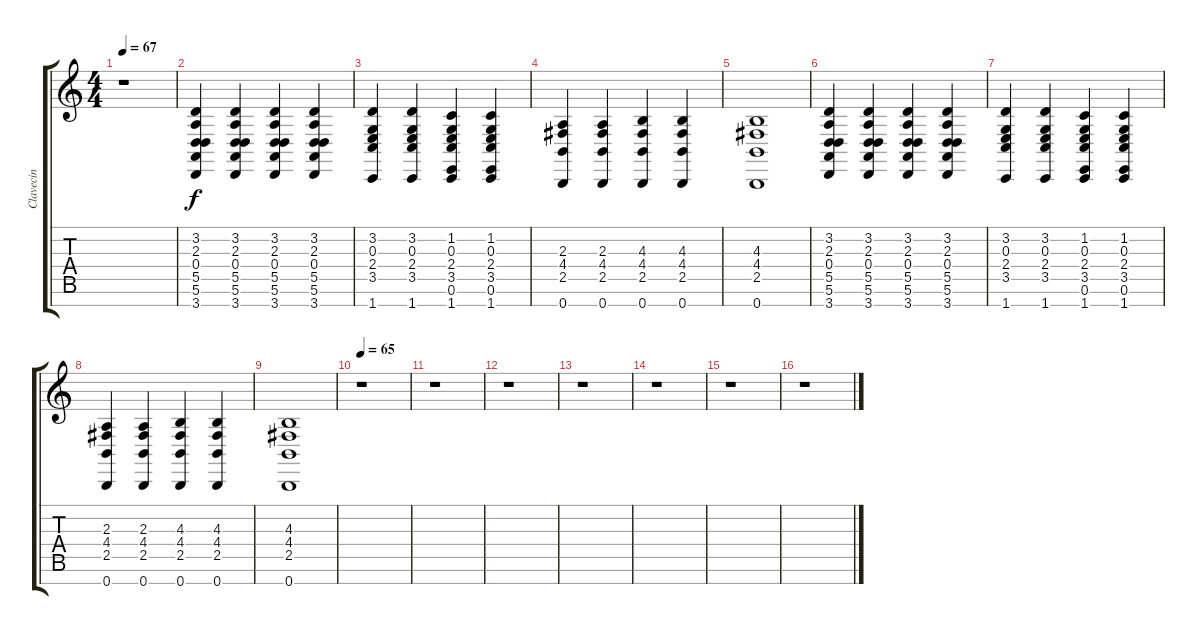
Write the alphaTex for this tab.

\track ("Clavecin" "Clavecin") {instrument harpsichord}
\staff {score tabs}
\tuning (E4 B3 G3 D3 A2 E2 B1) {hide}
\ts (4 4)
\tempo 67
\clef g2
\ks c
r.1{dy f instrument harpsichord} |
(3.2 2.3 0.4 5.5 5.6 3.7).4 (3.2 2.3 0.4 5.5 5.6 3.7).4 (3.2 2.3 0.4 5.5 5.6 3.7).4 (3.2 2.3 0.4 5.5 5.6 3.7).4 |
(3.2 0.3 2.4 3.5 1.7).4 (3.2 0.3 2.4 3.5 1.7).4 (1.2 0.3 2.4 3.5 0.6 1.7).4 (1.2 0.3 2.4 3.5 0.6 1.7).4 |
(2.3 4.4 2.5 0.7).4 (2.3 4.4 2.5 0.7).4 (4.3 4.4 2.5 0.7).4 (4.3 4.4 2.5 0.7).4 |
(4.3 4.4 2.5 0.7).1 |
(3.2 2.3 0.4 5.5 5.6 3.7).4 (3.2 2.3 0.4 5.5 5.6 3.7).4 (3.2 2.3 0.4 5.5 5.6 3.7).4 (3.2 2.3 0.4 5.5 5.6 3.7).4 |
(3.2 0.3 2.4 3.5 1.7).4 (3.2 0.3 2.4 3.5 1.7).4 (1.2 0.3 2.4 3.5 0.6 1.7).4 (1.2 0.3 2.4 3.5 0.6 1.7).4 |
(2.3 4.4 2.5 0.7).4 (2.3 4.4 2.5 0.7).4 (4.3 4.4 2.5 0.7).4 (4.3 4.4 2.5 0.7).4 |
(4.3 4.4 2.5 0.7).1 |
\tempo 65
r.1 |
r.1 |
r.1 |
r.1 |
r.1 |
r.1 |
r.1
